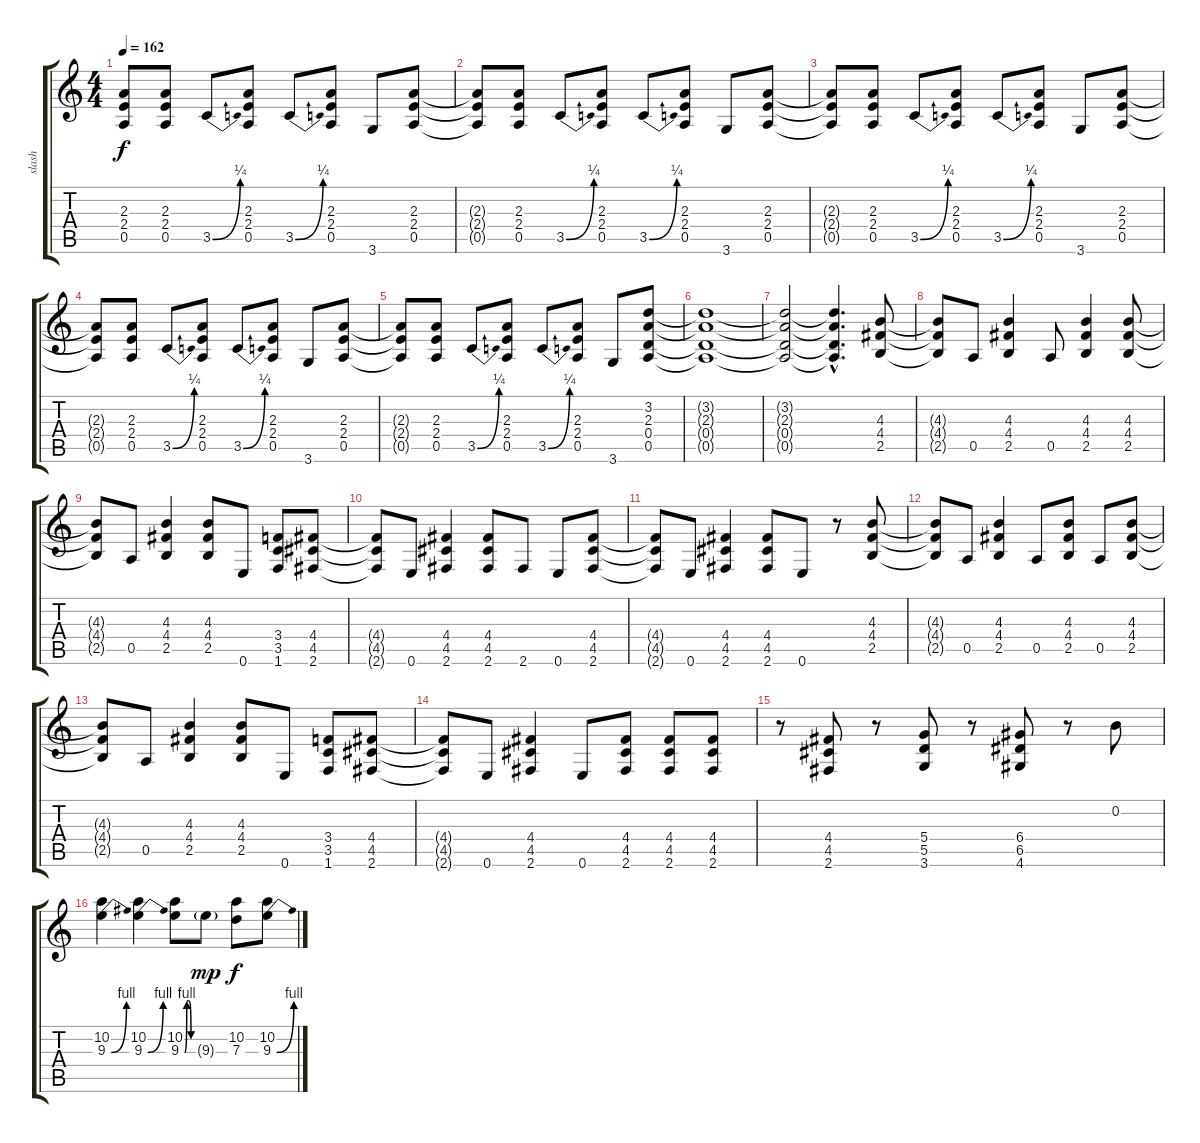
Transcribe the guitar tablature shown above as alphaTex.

\track ("slash" "slash") {instrument distortionguitar}
\staff {score tabs}
\tuning (E4 B3 G3 D3 A2 E2) {hide}
\ts (4 4)
\tempo 162
\clef g2
\ks c
(2.3{t} 2.4{t} 0.5{t}).8{dy f} (2.3 2.4 0.5).8 3.5{be (bend 0 0 60 1)}.8 (2.3 2.4 0.5).8 3.5{be (bend 0 0 60 1)}.8 (2.3 2.4 0.5).8 3.6.8 (2.3 2.4 0.5).8 |
(2.3{t} 2.4{t} 0.5{t}).8 (2.3 2.4 0.5).8 3.5{be (bend 0 0 60 1)}.8 (2.3 2.4 0.5).8 3.5{be (bend 0 0 60 1)}.8 (2.3 2.4 0.5).8 3.6.8 (2.3 2.4 0.5).8 |
(2.3{t} 2.4{t} 0.5{t}).8 (2.3 2.4 0.5).8 3.5{be (bend 0 0 60 1)}.8 (2.3 2.4 0.5).8 3.5{be (bend 0 0 60 1)}.8 (2.3 2.4 0.5).8 3.6.8 (2.3 2.4 0.5).8 |
(2.3{t} 2.4{t} 0.5{t}).8 (2.3 2.4 0.5).8 3.5{be (bend 0 0 60 1)}.8 (2.3 2.4 0.5).8 3.5{be (bend 0 0 60 1)}.8 (2.3 2.4 0.5).8 3.6.8 (2.3 2.4 0.5).8 |
(2.3{t} 2.4{t} 0.5{t}).8 (2.3 2.4 0.5).8 3.5{be (bend 0 0 60 1)}.8 (2.3 2.4 0.5).8 3.5{be (bend 0 0 60 1)}.8 (2.3 2.4 0.5).8 3.6.8 (3.2 2.3 0.4 0.5).8 |
(3.2{t} 2.3{t} 0.4{t} 0.5{t}).1 |
(3.2{t} 2.3{t} 0.4{t} 0.5{t}).2 (3.2{hac t} 2.3{hac t} 0.4{hac t} 0.5{hac t}).4{d} (4.3 4.4 2.5).8 |
(4.3{t} 4.4{t} 2.5{t}).8 0.5.8 (4.3 4.4 2.5).4 0.5.8 (4.3 4.4 2.5).4 (4.3 4.4 2.5).8 |
(4.3{t} 4.4{t} 2.5{t}).8 0.5.8 (4.3 4.4 2.5).4 (4.3 4.4 2.5).8 0.6.8 (3.4 3.5 1.6).8 (4.4 4.5 2.6).8 |
(4.4{t} 4.5{t} 2.6{t}).8 0.6.8 (4.4 4.5 2.6).4 (4.4 4.5 2.6).8 2.6.8 0.6.8 (4.4 4.5 2.6).8 |
(4.4{t} 4.5{t} 2.6{t}).8 0.6.8 (4.4 4.5 2.6).4 (4.4 4.5 2.6).8 0.6.8 r.8 (4.3 4.4 2.5).8 |
(4.3{t} 4.4{t} 2.5{t}).8 0.5.8 (4.3 4.4 2.5).4 0.5.8 (4.3 4.4 2.5).8 0.5.8 (4.3 4.4 2.5).8 |
(4.3{t} 4.4{t} 2.5{t}).8 0.5.8 (4.3 4.4 2.5).4 (4.3 4.4 2.5).8 0.6.8 (3.4 3.5 1.6).8 (4.4 4.5 2.6).8 |
(4.4{t} 4.5{t} 2.6{t}).8 0.6.8 (4.4 4.5 2.6).4 0.6.8 (4.4 4.5 2.6).8 (4.4 4.5 2.6).8 (4.4 4.5 2.6).8 |
r.8 (4.4 4.5 2.6).8 r.8 (5.4 5.5 3.6).8 r.8 (6.4 6.5 4.6).8 r.8 0.2.8 |
(10.2 9.3{be (bend 0 0 60 4)}).4 (10.2 9.3{be (bend 0 0 60 4)}).4 (10.2 9.3{be (custom 0 0 15 4 30 4 45 0 60 0)}).8 9.3{g}.8{dy mp} (10.2 7.3).8{dy f} (10.2 9.3{be (bend 0 0 60 4)}).8
